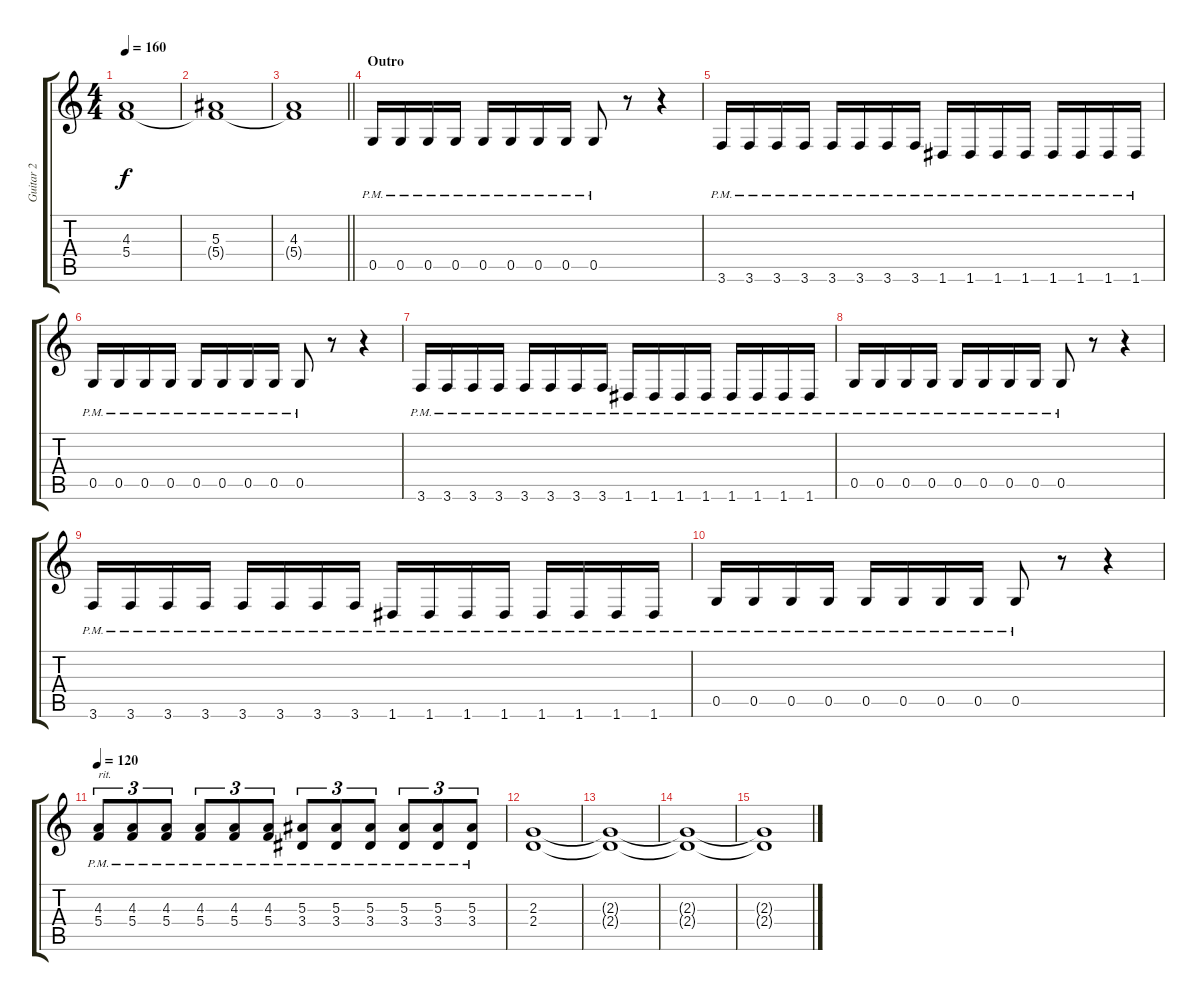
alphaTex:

\track ("Guitar 2" "Guitar 2") {instrument distortionguitar}
\staff {score tabs}
\tuning (D4 A3 F3 C3 G2 D2) {hide}
\ts (4 4)
\tempo 160
\clef g2
\ks c
(4.3{t} 5.4{t}).1{dy f} |
(5.3 5.4{t}).1 |
\barLineRight lightlight
(4.3 5.4{t}).1 |
\section ("" "Outro")
0.5{pm}.16 0.5{pm}.16 0.5{pm}.16 0.5{pm}.16 0.5{pm}.16 0.5{pm}.16 0.5{pm}.16 0.5{pm}.16 0.5{pm}.8 r.8 r.4 |
3.6{pm}.16 3.6{pm}.16 3.6{pm}.16 3.6{pm}.16 3.6{pm}.16 3.6{pm}.16 3.6{pm}.16 3.6{pm}.16 1.6{pm}.16 1.6{pm}.16 1.6{pm}.16 1.6{pm}.16 1.6{pm}.16 1.6{pm}.16 1.6{pm}.16 1.6{pm}.16 |
0.5{pm}.16 0.5{pm}.16 0.5{pm}.16 0.5{pm}.16 0.5{pm}.16 0.5{pm}.16 0.5{pm}.16 0.5{pm}.16 0.5{pm}.8 r.8 r.4 |
3.6{pm}.16 3.6{pm}.16 3.6{pm}.16 3.6{pm}.16 3.6{pm}.16 3.6{pm}.16 3.6{pm}.16 3.6{pm}.16 1.6{pm}.16 1.6{pm}.16 1.6{pm}.16 1.6{pm}.16 1.6{pm}.16 1.6{pm}.16 1.6{pm}.16 1.6{pm}.16 |
0.5{pm}.16 0.5{pm}.16 0.5{pm}.16 0.5{pm}.16 0.5{pm}.16 0.5{pm}.16 0.5{pm}.16 0.5{pm}.16 0.5{pm}.8 r.8 r.4 |
3.6{pm}.16 3.6{pm}.16 3.6{pm}.16 3.6{pm}.16 3.6{pm}.16 3.6{pm}.16 3.6{pm}.16 3.6{pm}.16 1.6{pm}.16 1.6{pm}.16 1.6{pm}.16 1.6{pm}.16 1.6{pm}.16 1.6{pm}.16 1.6{pm}.16 1.6{pm}.16 |
0.5{pm}.16 0.5{pm}.16 0.5{pm}.16 0.5{pm}.16 0.5{pm}.16 0.5{pm}.16 0.5{pm}.16 0.5{pm}.16 0.5{pm}.8 r.8 r.4 |
\tempo 120
(4.3{pm} 5.4{pm}).8{tu (3 2) txt "rit."} (4.3{pm} 5.4{pm}).8{tu (3 2)} (4.3{pm} 5.4{pm}).8{tu (3 2)} (4.3{pm} 5.4{pm}).8{tu (3 2)} (4.3{pm} 5.4{pm}).8{tu (3 2)} (4.3{pm} 5.4{pm}).8{tu (3 2)} (5.3{pm} 3.4{pm}).8{tu (3 2)} (5.3{pm} 3.4{pm}).8{tu (3 2)} (5.3{pm} 3.4{pm}).8{tu (3 2)} (5.3{pm} 3.4{pm}).8{tu (3 2)} (5.3{pm} 3.4{pm}).8{tu (3 2)} (5.3{pm} 3.4{pm}).8{tu (3 2)} |
(2.3 2.4).1 |
(2.3{t} 2.4{t}).1 |
(2.3{t} 2.4{t}).1 |
(2.3{t} 2.4{t}).1
